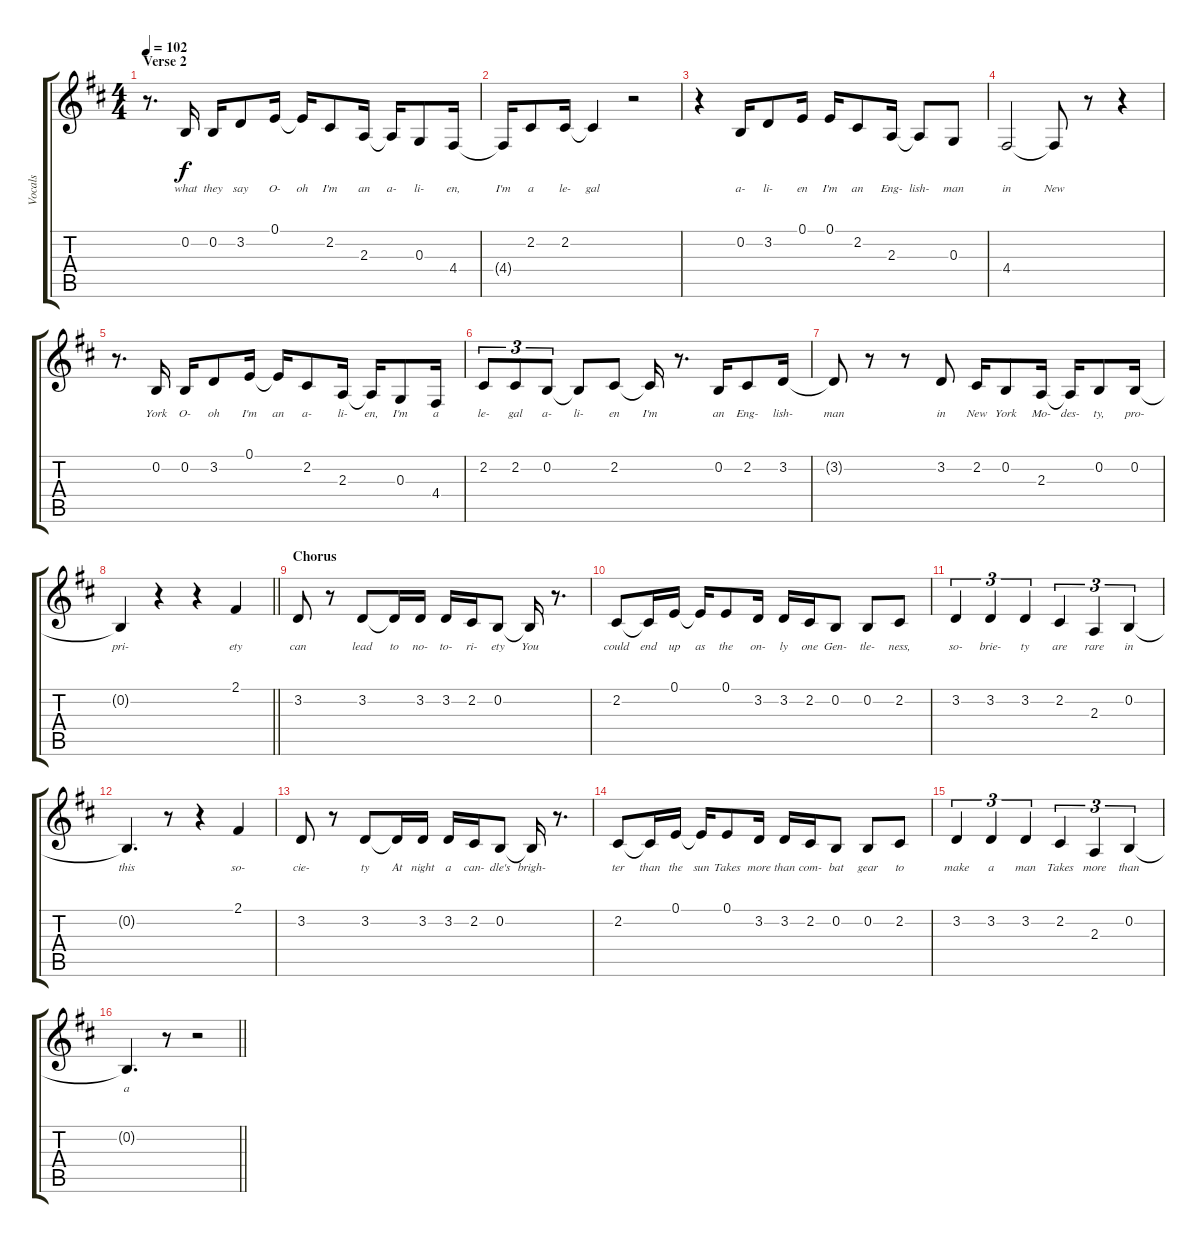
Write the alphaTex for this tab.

\track ("Vocals" "Vocals") {instrument trumpet}
\staff {score tabs}
\tuning (E4 B3 G3 D3 A2 E2) {hide}
\ts (4 4)
\section ("" "Verse 2")
\tempo 102
\clef g2
\ks d
r.8{d dy f} 0.2.16{lyrics (0 "what") lyrics (1 "") lyrics (2 "") lyrics (3 "") lyrics (4 "")} 0.2.16{lyrics (0 "they") lyrics (1 "") lyrics (2 "") lyrics (3 "") lyrics (4 "")} 3.2.8{lyrics (0 "say") lyrics (1 "") lyrics (2 "") lyrics (3 "") lyrics (4 "")} 0.1.16{lyrics (0 "O-") lyrics (1 "") lyrics (2 "") lyrics (3 "") lyrics (4 "")} 0.1{t}.16{lyrics (0 "oh") lyrics (1 "") lyrics (2 "") lyrics (3 "") lyrics (4 "")} 2.2.8{lyrics (0 "I'm") lyrics (1 "") lyrics (2 "") lyrics (3 "") lyrics (4 "")} 2.3.16{lyrics (0 "an") lyrics (1 "") lyrics (2 "") lyrics (3 "") lyrics (4 "")} 2.3{t}.16{lyrics (0 "a-") lyrics (1 "") lyrics (2 "") lyrics (3 "") lyrics (4 "")} 0.3.8{lyrics (0 "li-") lyrics (1 "") lyrics (2 "") lyrics (3 "") lyrics (4 "")} 4.4.16{lyrics (0 "en,") lyrics (1 "") lyrics (2 "") lyrics (3 "") lyrics (4 "")} |
4.4{t}.16{lyrics (0 "I'm") lyrics (1 "") lyrics (2 "") lyrics (3 "") lyrics (4 "")} 2.2.8{lyrics (0 "a") lyrics (1 "") lyrics (2 "") lyrics (3 "") lyrics (4 "")} 2.2.16{lyrics (0 "le-") lyrics (1 "") lyrics (2 "") lyrics (3 "") lyrics (4 "")} 2.2{t}.4{lyrics (0 "gal") lyrics (1 "") lyrics (2 "") lyrics (3 "") lyrics (4 "")} r.2 |
r.4 0.2.16{lyrics (0 "a-") lyrics (1 "") lyrics (2 "") lyrics (3 "") lyrics (4 "")} 3.2.8{lyrics (0 "li-") lyrics (1 "") lyrics (2 "") lyrics (3 "") lyrics (4 "")} 0.1.16{lyrics (0 "en") lyrics (1 "") lyrics (2 "") lyrics (3 "") lyrics (4 "")} 0.1.16{lyrics (0 "I'm") lyrics (1 "") lyrics (2 "") lyrics (3 "") lyrics (4 "")} 2.2.8{lyrics (0 "an") lyrics (1 "") lyrics (2 "") lyrics (3 "") lyrics (4 "")} 2.3.16{lyrics (0 "Eng-") lyrics (1 "") lyrics (2 "") lyrics (3 "") lyrics (4 "")} 2.3{t}.8{lyrics (0 "lish-") lyrics (1 "") lyrics (2 "") lyrics (3 "") lyrics (4 "")} 0.3.8{lyrics (0 "man") lyrics (1 "") lyrics (2 "") lyrics (3 "") lyrics (4 "")} |
4.4.2{lyrics (0 "in") lyrics (1 "") lyrics (2 "") lyrics (3 "") lyrics (4 "")} 4.4{t}.8{lyrics (0 "New") lyrics (1 "") lyrics (2 "") lyrics (3 "") lyrics (4 "")} r.8 r.4 |
r.8{d} 0.2.16{lyrics (0 "York") lyrics (1 "") lyrics (2 "") lyrics (3 "") lyrics (4 "")} 0.2.16{lyrics (0 "O-") lyrics (1 "") lyrics (2 "") lyrics (3 "") lyrics (4 "")} 3.2.8{lyrics (0 "oh") lyrics (1 "") lyrics (2 "") lyrics (3 "") lyrics (4 "")} 0.1.16{lyrics (0 "I'm") lyrics (1 "") lyrics (2 "") lyrics (3 "") lyrics (4 "")} 0.1{t}.16{lyrics (0 "an") lyrics (1 "") lyrics (2 "") lyrics (3 "") lyrics (4 "")} 2.2.8{lyrics (0 "a-") lyrics (1 "") lyrics (2 "") lyrics (3 "") lyrics (4 "")} 2.3.16{lyrics (0 "li-") lyrics (1 "") lyrics (2 "") lyrics (3 "") lyrics (4 "")} 2.3{t}.16{lyrics (0 "en,") lyrics (1 "") lyrics (2 "") lyrics (3 "") lyrics (4 "")} 0.3.8{lyrics (0 "I'm") lyrics (1 "") lyrics (2 "") lyrics (3 "") lyrics (4 "")} 4.4.16{lyrics (0 "a") lyrics (1 "") lyrics (2 "") lyrics (3 "") lyrics (4 "")} |
2.2.8{tu (3 2) lyrics (0 "le-") lyrics (1 "") lyrics (2 "") lyrics (3 "") lyrics (4 "")} 2.2.8{tu (3 2) lyrics (0 "gal") lyrics (1 "") lyrics (2 "") lyrics (3 "") lyrics (4 "")} 0.2.8{tu (3 2) lyrics (0 "a-") lyrics (1 "") lyrics (2 "") lyrics (3 "") lyrics (4 "")} 0.2{t}.8{lyrics (0 "li-") lyrics (1 "") lyrics (2 "") lyrics (3 "") lyrics (4 "")} 2.2.8{lyrics (0 "en") lyrics (1 "") lyrics (2 "") lyrics (3 "") lyrics (4 "")} 2.2{t}.16{lyrics (0 "I'm") lyrics (1 "") lyrics (2 "") lyrics (3 "") lyrics (4 "")} r.8{d} 0.2.16{lyrics (0 "an") lyrics (1 "") lyrics (2 "") lyrics (3 "") lyrics (4 "")} 2.2.8{lyrics (0 "Eng-") lyrics (1 "") lyrics (2 "") lyrics (3 "") lyrics (4 "")} 3.2.16{lyrics (0 "lish-") lyrics (1 "") lyrics (2 "") lyrics (3 "") lyrics (4 "")} |
3.2{t}.8{lyrics (0 "man") lyrics (1 "") lyrics (2 "") lyrics (3 "") lyrics (4 "")} r.8 r.8 3.2.8{lyrics (0 "in") lyrics (1 "") lyrics (2 "") lyrics (3 "") lyrics (4 "")} 2.2.16{lyrics (0 "New") lyrics (1 "") lyrics (2 "") lyrics (3 "") lyrics (4 "")} 0.2.8{lyrics (0 "York") lyrics (1 "") lyrics (2 "") lyrics (3 "") lyrics (4 "")} 2.3.16{lyrics (0 "Mo-") lyrics (1 "") lyrics (2 "") lyrics (3 "") lyrics (4 "")} 2.3{t}.16{lyrics (0 "des-") lyrics (1 "") lyrics (2 "") lyrics (3 "") lyrics (4 "")} 0.2.8{lyrics (0 "ty,") lyrics (1 "") lyrics (2 "") lyrics (3 "") lyrics (4 "")} 0.2.16{lyrics (0 "pro-") lyrics (1 "") lyrics (2 "") lyrics (3 "") lyrics (4 "")} |
\barLineRight lightlight
0.2{t}.4{lyrics (0 "pri-") lyrics (1 "") lyrics (2 "") lyrics (3 "") lyrics (4 "")} r.4 r.4 2.1.4{lyrics (0 "ety") lyrics (1 "") lyrics (2 "") lyrics (3 "") lyrics (4 "")} |
\section ("" "Chorus")
3.2.8{lyrics (0 "can") lyrics (1 "") lyrics (2 "") lyrics (3 "") lyrics (4 "")} r.8 3.2.8{lyrics (0 "lead") lyrics (1 "") lyrics (2 "") lyrics (3 "") lyrics (4 "")} 3.2{t}.16{lyrics (0 "to") lyrics (1 "") lyrics (2 "") lyrics (3 "") lyrics (4 "")} 3.2.16{lyrics (0 "no-") lyrics (1 "") lyrics (2 "") lyrics (3 "") lyrics (4 "")} 3.2.16{lyrics (0 "to-") lyrics (1 "") lyrics (2 "") lyrics (3 "") lyrics (4 "")} 2.2.16{lyrics (0 "ri-") lyrics (1 "") lyrics (2 "") lyrics (3 "") lyrics (4 "")} 0.2.8{lyrics (0 "ety") lyrics (1 "") lyrics (2 "") lyrics (3 "") lyrics (4 "")} 0.2{t}.16{lyrics (0 "You") lyrics (1 "") lyrics (2 "") lyrics (3 "") lyrics (4 "")} r.8{d} |
2.2.8{lyrics (0 "could") lyrics (1 "") lyrics (2 "") lyrics (3 "") lyrics (4 "")} 2.2{t}.16{lyrics (0 "end") lyrics (1 "") lyrics (2 "") lyrics (3 "") lyrics (4 "")} 0.1.16{lyrics (0 "up") lyrics (1 "") lyrics (2 "") lyrics (3 "") lyrics (4 "")} 0.1{t}.16{lyrics (0 "as") lyrics (1 "") lyrics (2 "") lyrics (3 "") lyrics (4 "")} 0.1.8{lyrics (0 "the") lyrics (1 "") lyrics (2 "") lyrics (3 "") lyrics (4 "")} 3.2.16{lyrics (0 "on-") lyrics (1 "") lyrics (2 "") lyrics (3 "") lyrics (4 "")} 3.2.16{lyrics (0 "ly") lyrics (1 "") lyrics (2 "") lyrics (3 "") lyrics (4 "")} 2.2.16{lyrics (0 "one") lyrics (1 "") lyrics (2 "") lyrics (3 "") lyrics (4 "")} 0.2.8{lyrics (0 "Gen-") lyrics (1 "") lyrics (2 "") lyrics (3 "") lyrics (4 "")} 0.2.8{lyrics (0 "tle-") lyrics (1 "") lyrics (2 "") lyrics (3 "") lyrics (4 "")} 2.2.8{lyrics (0 "ness,") lyrics (1 "") lyrics (2 "") lyrics (3 "") lyrics (4 "")} |
3.2.4{tu (3 2) lyrics (0 "so-") lyrics (1 "") lyrics (2 "") lyrics (3 "") lyrics (4 "")} 3.2.4{tu (3 2) lyrics (0 "brie-") lyrics (1 "") lyrics (2 "") lyrics (3 "") lyrics (4 "")} 3.2.4{tu (3 2) lyrics (0 "ty") lyrics (1 "") lyrics (2 "") lyrics (3 "") lyrics (4 "")} 2.2.4{tu (3 2) lyrics (0 "are") lyrics (1 "") lyrics (2 "") lyrics (3 "") lyrics (4 "")} 2.3.4{tu (3 2) lyrics (0 "rare") lyrics (1 "") lyrics (2 "") lyrics (3 "") lyrics (4 "")} 0.2.4{tu (3 2) lyrics (0 "in") lyrics (1 "") lyrics (2 "") lyrics (3 "") lyrics (4 "")} |
0.2{t}.4{d lyrics (0 "this") lyrics (1 "") lyrics (2 "") lyrics (3 "") lyrics (4 "")} r.8 r.4 2.1.4{lyrics (0 "so-") lyrics (1 "") lyrics (2 "") lyrics (3 "") lyrics (4 "")} |
3.2.8{lyrics (0 "cie-") lyrics (1 "") lyrics (2 "") lyrics (3 "") lyrics (4 "")} r.8 3.2.8{lyrics (0 "ty") lyrics (1 "") lyrics (2 "") lyrics (3 "") lyrics (4 "")} 3.2{t}.16{lyrics (0 "At") lyrics (1 "") lyrics (2 "") lyrics (3 "") lyrics (4 "")} 3.2.16{lyrics (0 "night") lyrics (1 "") lyrics (2 "") lyrics (3 "") lyrics (4 "")} 3.2.16{lyrics (0 "a") lyrics (1 "") lyrics (2 "") lyrics (3 "") lyrics (4 "")} 2.2.16{lyrics (0 "can-") lyrics (1 "") lyrics (2 "") lyrics (3 "") lyrics (4 "")} 0.2.8{lyrics (0 "dle's") lyrics (1 "") lyrics (2 "") lyrics (3 "") lyrics (4 "")} 0.2{t}.16{lyrics (0 "brigh-") lyrics (1 "") lyrics (2 "") lyrics (3 "") lyrics (4 "")} r.8{d} |
2.2.8{lyrics (0 "ter") lyrics (1 "") lyrics (2 "") lyrics (3 "") lyrics (4 "")} 2.2{t}.16{lyrics (0 "than") lyrics (1 "") lyrics (2 "") lyrics (3 "") lyrics (4 "")} 0.1.16{lyrics (0 "the") lyrics (1 "") lyrics (2 "") lyrics (3 "") lyrics (4 "")} 0.1{t}.16{lyrics (0 "sun") lyrics (1 "") lyrics (2 "") lyrics (3 "") lyrics (4 "")} 0.1.8{lyrics (0 "Takes") lyrics (1 "") lyrics (2 "") lyrics (3 "") lyrics (4 "")} 3.2.16{lyrics (0 "more") lyrics (1 "") lyrics (2 "") lyrics (3 "") lyrics (4 "")} 3.2.16{lyrics (0 "than") lyrics (1 "") lyrics (2 "") lyrics (3 "") lyrics (4 "")} 2.2.16{lyrics (0 "com-") lyrics (1 "") lyrics (2 "") lyrics (3 "") lyrics (4 "")} 0.2.8{lyrics (0 "bat") lyrics (1 "") lyrics (2 "") lyrics (3 "") lyrics (4 "")} 0.2.8{lyrics (0 "gear") lyrics (1 "") lyrics (2 "") lyrics (3 "") lyrics (4 "")} 2.2.8{lyrics (0 "to") lyrics (1 "") lyrics (2 "") lyrics (3 "") lyrics (4 "")} |
3.2.4{tu (3 2) lyrics (0 "make") lyrics (1 "") lyrics (2 "") lyrics (3 "") lyrics (4 "")} 3.2.4{tu (3 2) lyrics (0 "a") lyrics (1 "") lyrics (2 "") lyrics (3 "") lyrics (4 "")} 3.2.4{tu (3 2) lyrics (0 "man") lyrics (1 "") lyrics (2 "") lyrics (3 "") lyrics (4 "")} 2.2.4{tu (3 2) lyrics (0 "Takes") lyrics (1 "") lyrics (2 "") lyrics (3 "") lyrics (4 "")} 2.3.4{tu (3 2) lyrics (0 "more") lyrics (1 "") lyrics (2 "") lyrics (3 "") lyrics (4 "")} 0.2.4{tu (3 2) lyrics (0 "than") lyrics (1 "") lyrics (2 "") lyrics (3 "") lyrics (4 "")} |
\barLineRight lightlight
0.2{t}.4{d lyrics (0 "a") lyrics (1 "") lyrics (2 "") lyrics (3 "") lyrics (4 "")} r.8 r.2
